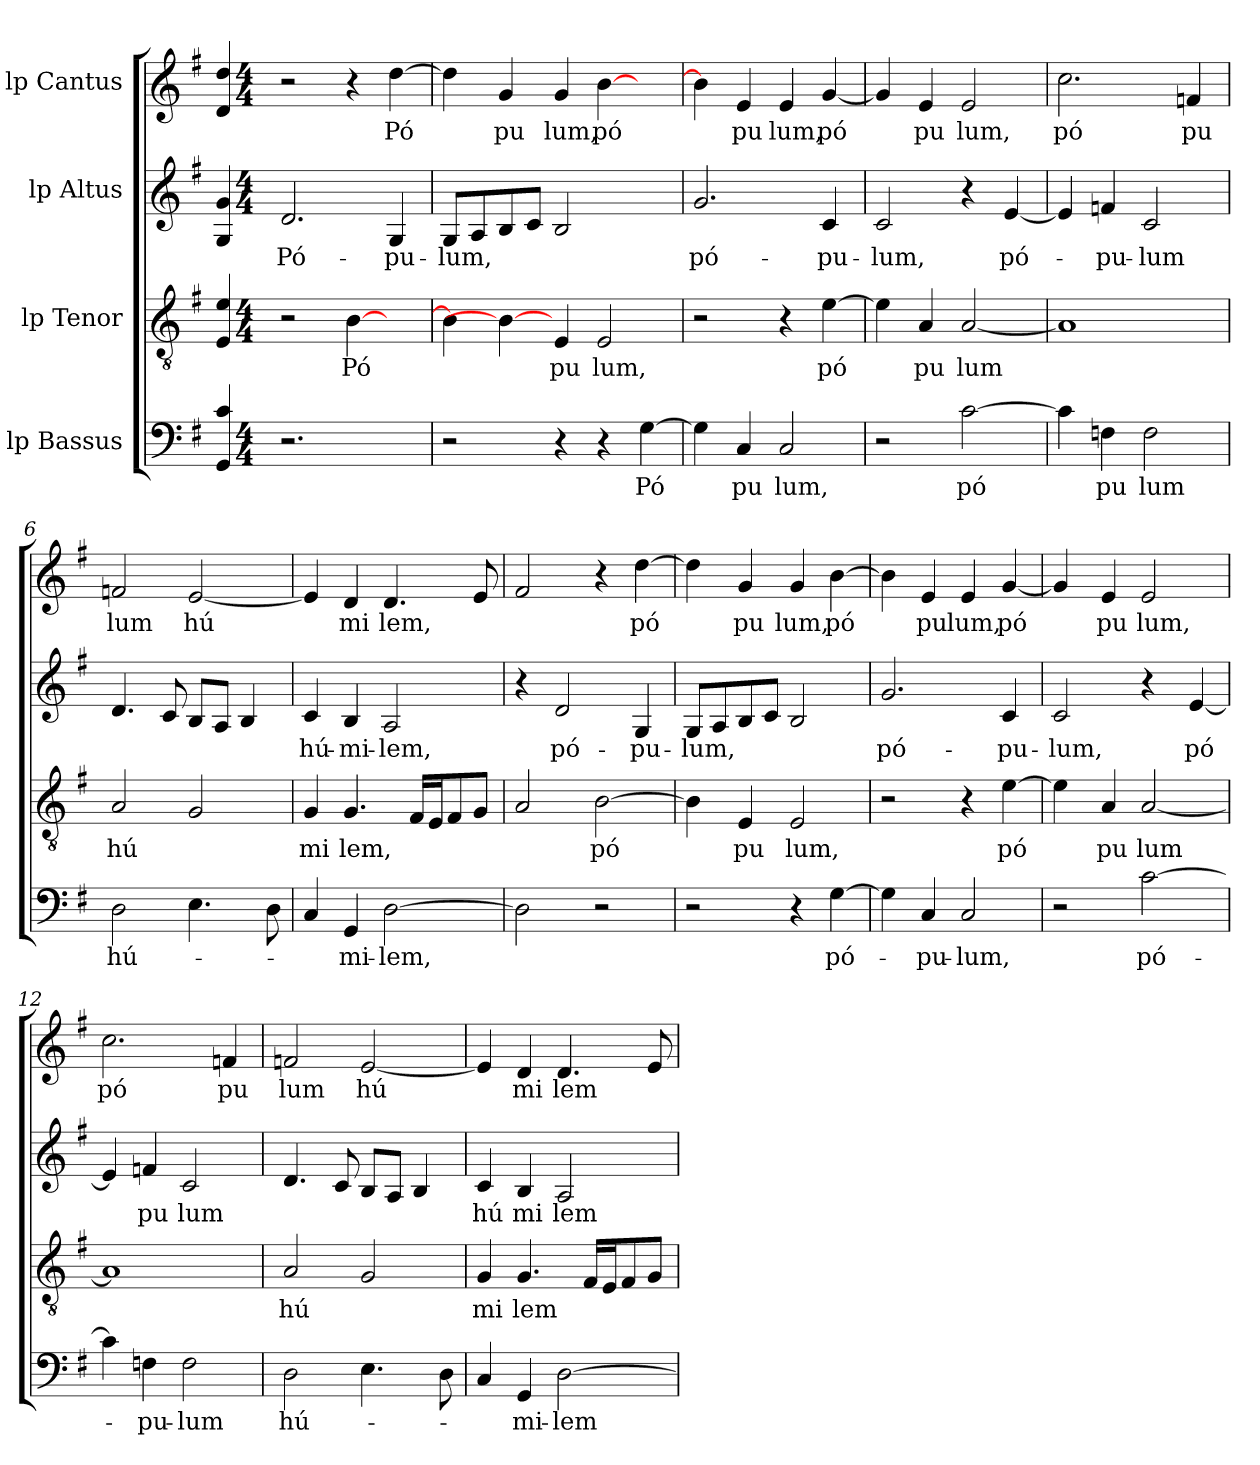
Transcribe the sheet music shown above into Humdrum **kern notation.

**kern	**text	**kern	**text	**kern	**text	**kern	**text
*part4	*part4	*part3	*part3	*part2	*part2	*part1	*part1
*staff4	*staff4	*staff3	*staff3	*staff2	*staff2	*staff1	*staff1
*I"lp Bassus	*	*I"lp Tenor	*	*I"lp Altus	*	*I"lp Cantus	*
!!LO:PB:g=z
*stria5	*	*stria5	*	*stria5	*	*stria5	*
*clefF4	*	*clefGv2	*	*clefG2	*	*clefG2	*
*k[f#]	*	*k[f#]	*	*k[f#]	*	*k[f#]	*
*G:	*	*G:	*	*G:	*	*G:	*
=1	=1	=1	=1	=1	=1	=1	=1
4c/ 4GG/	.	4e/ 4E/	.	4g/ 4G/	.	4dd/ 4d/	.
*M4/4	*	*M4/4	*	*M4/4	*	*M4/4	*
*met(c)	*	*met(c)	*	*met(c)	*	*met(c)	*
!	!	!	!	!	!LO:LY:b:cj	!	!
2.r	.	2r	.	2.d/	Pó-	2r	.
!	!	!	!LO:LY:b:cj	!	!	!	!
.	.	[>4B\	Pó	.	.	4r	.
!	!	!	!	!	!LO:LY:b:cj	!	!LO:LY:b:cj
4ryy	.	4ryy	.	4G/	-pu-	[>4dd\	Pó
=2	=2	=2	=2	=2	=2	=2	=2
!	!	!	!	!	!LO:LY:b	!	!
2r	.	4B\]	.	8G/L	-lum,	4dd\]	.
.	.	.	.	8A/	.	.	.
!	!	!	!	!	!	!	!LO:LY:b:cj
.	.	4B\_	.	8B/	.	4g/	pu
.	.	.	.	8c/J	.	.	.
!	!	!	!LO:LY:b:cj	!	!	!	!LO:LY:b:cj
4r	.	4E/	pu	2B/	.	4g/	lum,
!	!	!	!LO:LY:b:cj	!	!	!	!LO:LY:b:cj
4r	.	2E/	lum,	.	.	[>4b\	pó
!	!LO:LY:b:cj	!	!	!	!	!	!
[>4G\	Pó	.	.	4ryy	.	4ryy	.
=3	=3	=3	=3	=3	=3	=3	=3
!	!	!	!	!	!LO:LY:b:cj	!	!
4G\]	.	2r	.	2.g/	pó-	4b\]	.
!	!LO:LY:b:cj	!	!	!	!	!	!LO:LY:b:cj
4C/	pu	.	.	.	.	4e/	pu
!	!LO:LY:b:cj	!	!	!	!	!	!LO:LY:b:cj
2C/	lum,	4r	.	.	.	4e/	lum,
!	!	!	!LO:LY:b:cj	!	!LO:LY:b:cj	!	!LO:LY:b:cj
.	.	[>4e\	pó	4c/	-pu-	[<4g/	pó
=4	=4	=4	=4	=4	=4	=4	=4
!	!	!	!	!	!LO:LY:b:cj	!	!
2r	.	4e\]	.	2c/	-lum,	4g/]	.
!	!	!	!LO:LY:b:cj	!	!	!	!LO:LY:b:cj
.	.	4A/	pu	.	.	4e/	pu
!	!LO:LY:b:cj	!	!LO:LY:b:cj	!	!	!	!LO:LY:b:cj
[>2c\	pó	[<2A/	lum	4r	.	2e/	lum,
!	!	!	!	!	!LO:LY:b:cj	!	!
.	.	.	.	[<4e/	pó-	.	.
=5	=5	=5	=5	=5	=5	=5	=5
!	!	!	!	!	!	!	!LO:LY:b:cj
4c\]	.	1A]	.	4e/]	.	2.cc\	pó
!	!LO:LY:b:cj	!	!	!	!LO:LY:b:cj	!	!
4Fn\	pu	.	.	4fn/	-pu-	.	.
!	!LO:LY:b:cj	!	!	!	!LO:LY:b	!	!
2F\	lum	.	.	2c/	-lum	.	.
!	!	!	!	!	!	!	!LO:LY:b:cj
.	.	.	.	.	.	4fn/	pu
!!LO:LB:g=z
=6	=6	=6	=6	=6	=6	=6	=6
!	!LO:LY:b:cj	!	!LO:LY:b:cj	!	!	!	!LO:LY:b:cj
2D\	hú-	2A/	hú	4.d/	.	2fn/	lum
.	.	.	.	8c/	.	.	.
!	!	!	!	!	!	!	!LO:LY:b:cj
4.E\	.	2G/	.	8B/L	.	[<2e/	hú
.	.	.	.	8A/J	.	.	.
.	.	.	.	4B/	.	.	.
8D\	.	.	.	.	.	.	.
=7	=7	=7	=7	=7	=7	=7	=7
!	!	!	!LO:LY:b:cj	!	!LO:LY:b:cj	!	!
4C/	.	4G/	mi	4c/	hú-	4e/]	.
!	!LO:LY:b:cj	!	!LO:LY:b	!	!LO:LY:b:cj	!	!LO:LY:b:cj
4GG/	-mi-	4.G/	lem,	4B/	-mi-	4d/	mi
!	!LO:LY:b:cj	!	!	!	!LO:LY:b:cj	!	!LO:LY:b
[>2D\	-lem,	.	.	2A/	-lem,	4.d/	lem,
.	.	16F#/L	.	.	.	.	.
.	.	16E/	.	.	.	.	.
.	.	8F#/	.	.	.	.	.
.	.	8G/J	.	.	.	8e/	.
=8	=8	=8	=8	=8	=8	=8	=8
2D\]	.	2A/	.	4r	.	2f#/	.
!	!	!	!	!	!LO:LY:b:cj	!	!
.	.	.	.	2d/	pó-	.	.
!	!	!	!LO:LY:b:cj	!	!	!	!
2r	.	[>2B\	pó	.	.	4r	.
!	!	!	!	!	!LO:LY:b:cj	!	!LO:LY:b:cj
.	.	.	.	4G/	-pu-	[>4dd\	pó
=9	=9	=9	=9	=9	=9	=9	=9
!	!	!	!	!	!LO:LY:b	!	!
2r	.	4B\]	.	8G/L	-lum,	4dd\]	.
.	.	.	.	8A/	.	.	.
!	!	!	!LO:LY:b:cj	!	!	!	!LO:LY:b:cj
.	.	4E/	pu	8B/	.	4g/	pu
.	.	.	.	8c/J	.	.	.
!	!	!	!LO:LY:b:cj	!	!	!	!LO:LY:b:cj
4r	.	2E/	lum,	2B/	.	4g/	lum,
!	!LO:LY:b:cj	!	!	!	!	!	!LO:LY:b:cj
[>4G\	pó-	.	.	.	.	[>4b\	pó
=10	=10	=10	=10	=10	=10	=10	=10
!	!	!	!	!	!LO:LY:b:cj	!	!
4G\]	.	2r	.	2.g/	pó-	4b\]	.
!	!LO:LY:b:cj	!	!	!	!	!	!LO:LY:b:cj
4C/	-pu-	.	.	.	.	4e/	pu
!	!LO:LY:b:cj	!	!	!	!	!	!LO:LY:b:cj
2C/	-lum,	4r	.	.	.	4e/	lum,
!	!	!	!LO:LY:b:cj	!	!LO:LY:b:cj	!	!LO:LY:b:cj
.	.	[>4e\	pó	4c/	-pu-	[>4g/	pó
!!LO:LB:g=z
=11	=11	=11	=11	=11	=11	=11	=11
!	!	!	!	!	!LO:LY:b:cj	!	!
*	*	*^	*	*	*	*^	*
2r	.	4e\]	32ryy	.	2c/	-lum,	4g/]	32ryy	.
.	.	.	2ryy	.	.	.	.	2ryy	.
!	!	!	!	!LO:LY:b:cj	!	!	!	!	!LO:LY:b:cj
.	.	4A/	.	pu	.	.	4e/	.	pu
!	!LO:LY:b:cj	!	!	!LO:LY:b:cj	!	!	!	!	!LO:LY:b:cj
[>2c\	pó-	[<2A/	.	lum	4r	.	2e/	.	lum,
.	.	.	4...ryy	.	.	.	.	4...ryy	.
!	!	!	!	!	!	!LO:LY:b:cj	!	!	!
.	.	.	.	.	[<4e/	pó	.	.	.
=12	=12	=12	=12	=12	=12	=12	=12	=12	=12
!	!	!	!	!	!	!	!	!	!LO:LY:b:cj
*	*	*v	*v	*	*	*	*v	*v	*
4c\]	.	1A]	.	4e/]	.	2.cc\	pó
!	!LO:LY:b:cj	!	!	!	!LO:LY:b:cj	!	!
4Fn\	-pu-	.	.	4fn/	pu	.	.
!	!LO:LY:b:cj	!	!	!	!LO:LY:b	!	!
2F\	-lum	.	.	2c/	lum	.	.
!	!	!	!	!	!	!	!LO:LY:b:cj
.	.	.	.	.	.	4fn/	pu
=13	=13	=13	=13	=13	=13	=13	=13
!	!LO:LY:b:cj	!	!LO:LY:b:cj	!	!	!	!LO:LY:b:cj
2D\	hú-	2A/	hú	4.d/	.	2fn/	lum
.	.	.	.	8c/	.	.	.
!	!	!	!	!	!	!	!LO:LY:b:cj
4.E\	.	2G/	.	8B/L	.	[<2e/	hú
.	.	.	.	8A/J	.	.	.
.	.	.	.	4B/	.	.	.
8D\	.	.	.	.	.	.	.
=14	=14	=14	=14	=14	=14	=14	=14
!	!	!	!LO:LY:b:cj	!	!LO:LY:b:cj	!	!
4C/	.	4G/	mi	4c/	hú	4e/]	.
!	!LO:LY:b:cj	!	!LO:LY:b	!	!LO:LY:b:cj	!	!LO:LY:b:cj
4GG/	-mi-	4.G/	lem	4B/	mi	4d/	mi
!	!LO:LY:b:cj	!	!	!	!LO:LY:b:cj	!	!LO:LY:b
[>2D\	-lem	.	.	2A/	lem	4.d/	lem
.	.	16F#/L	.	.	.	.	.
.	.	16E/	.	.	.	.	.
.	.	8F#/	.	.	.	.	.
.	.	8G/J	.	.	.	8e/	.
=	=	=	=	=	=	=	=
*-	*-	*-	*-	*-	*-	*-	*-
